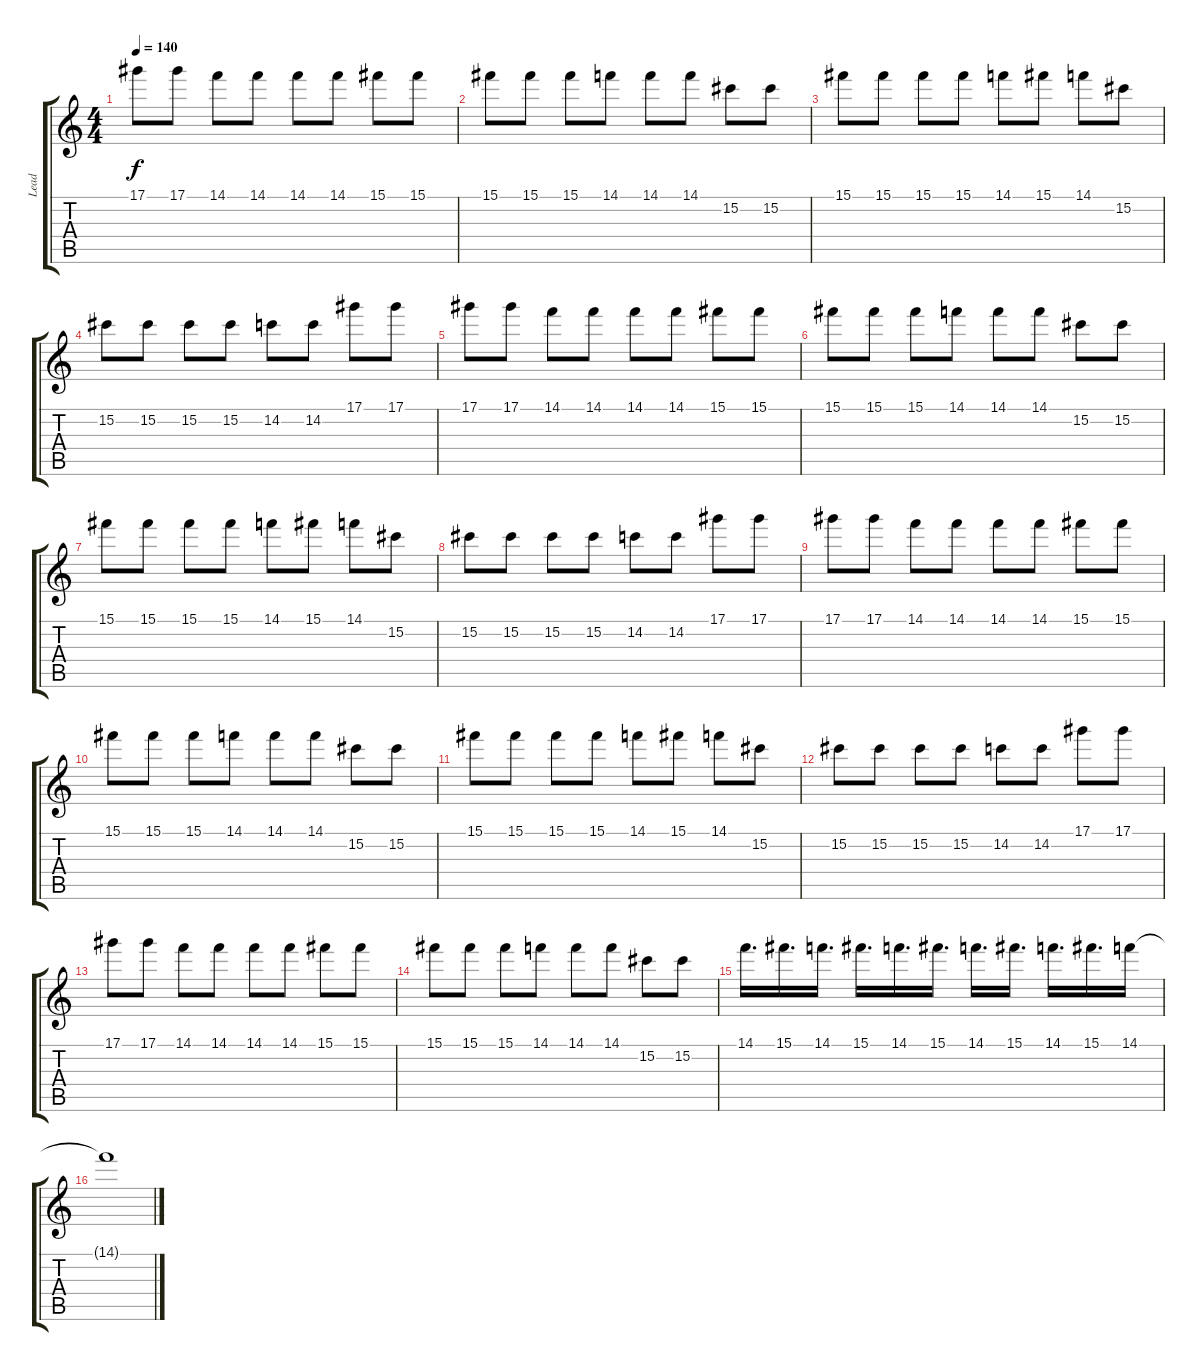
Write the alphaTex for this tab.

\track ("Lead" "Lead") {instrument overdrivenguitar}
\staff {score tabs}
\tuning (Eb4 Bb3 Gb3 Db3 Ab2 Db2) {hide}
\ts (4 4)
\tempo 140
\clef g2
\ks c
17.1.8{dy f} 17.1.8 14.1.8 14.1.8 14.1.8 14.1.8 15.1.8 15.1.8 |
15.1.8 15.1.8 15.1.8 14.1.8 14.1.8 14.1.8 15.2.8 15.2.8 |
15.1.8 15.1.8 15.1.8 15.1.8 14.1.8 15.1.8 14.1.8 15.2.8 |
15.2.8 15.2.8 15.2.8 15.2.8 14.2.8 14.2.8 17.1.8 17.1.8 |
17.1.8 17.1.8 14.1.8 14.1.8 14.1.8 14.1.8 15.1.8 15.1.8 |
15.1.8 15.1.8 15.1.8 14.1.8 14.1.8 14.1.8 15.2.8 15.2.8 |
15.1.8 15.1.8 15.1.8 15.1.8 14.1.8 15.1.8 14.1.8 15.2.8 |
15.2.8 15.2.8 15.2.8 15.2.8 14.2.8 14.2.8 17.1.8 17.1.8 |
17.1.8 17.1.8 14.1.8 14.1.8 14.1.8 14.1.8 15.1.8 15.1.8 |
15.1.8 15.1.8 15.1.8 14.1.8 14.1.8 14.1.8 15.2.8 15.2.8 |
15.1.8 15.1.8 15.1.8 15.1.8 14.1.8 15.1.8 14.1.8 15.2.8 |
15.2.8 15.2.8 15.2.8 15.2.8 14.2.8 14.2.8 17.1.8 17.1.8 |
17.1.8 17.1.8 14.1.8 14.1.8 14.1.8 14.1.8 15.1.8 15.1.8 |
15.1.8 15.1.8 15.1.8 14.1.8 14.1.8 14.1.8 15.2.8 15.2.8 |
14.1.16{d} 15.1.16{d} 14.1.16{d} 15.1.16{d} 14.1.16{d} 15.1.16{d} 14.1.16{d} 15.1.16{d} 14.1.16{d} 15.1.16{d} 14.1.16 |
14.1{t}.1
